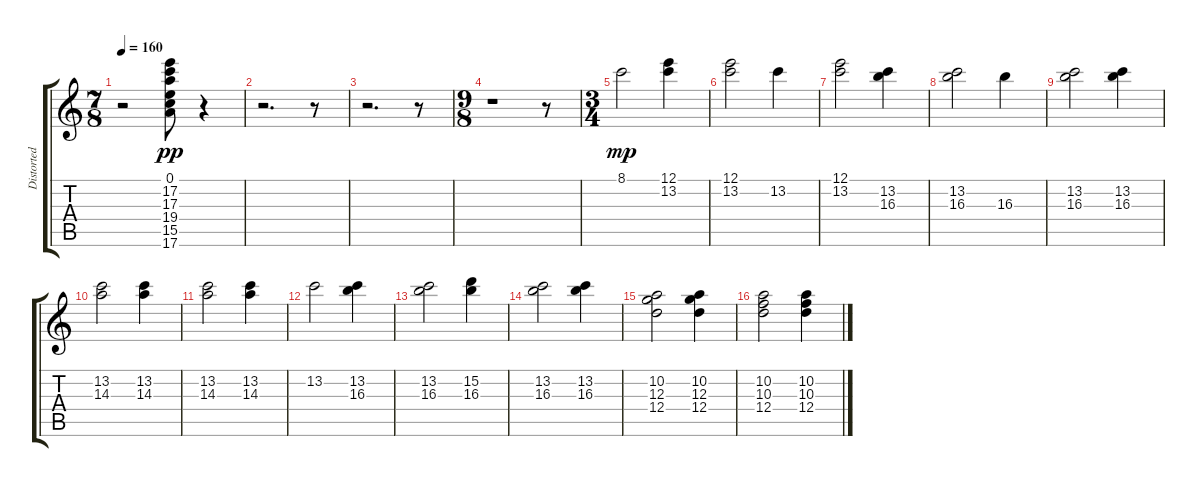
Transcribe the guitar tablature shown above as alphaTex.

\track ("Distorted Guitar" "Distorted ") {instrument distortionguitar}
\staff {score tabs}
\tuning (E4 B3 G3 D3 A2 E2) {hide}
\ts (7 8)
\tempo 160
\clef g2
\ks c
r.2{dy pp} (0.1 17.2 17.3 19.4 15.5 17.6).8{instrument distortionguitar} r.4 |
r.2{d} r.8 |
r.2{d} r.8 |
\ts (9 8)
r.1 r.8 |
\ts (3 4)
8.1.2{dy mp balance 7 instrument distortionguitar} (12.1 13.2).4 |
(12.1 13.2).2 13.2.4 |
(12.1 13.2).2 (13.2 16.3).4 |
(13.2 16.3).2 16.3.4 |
(13.2 16.3).2 (13.2 16.3).4 |
(13.2 14.3).2{instrument distortionguitar} (13.2 14.3).4 |
(13.2 14.3).2 (13.2 14.3).4 |
13.2.2 (13.2 16.3).4 |
(13.2 16.3).2 (15.2 16.3).4 |
(13.2 16.3).2 (13.2 16.3).4 |
(10.2 12.3 12.4).2{instrument distortionguitar} (10.2 12.3 12.4).4 |
(10.2 10.3 12.4).2 (10.2 10.3 12.4).4
